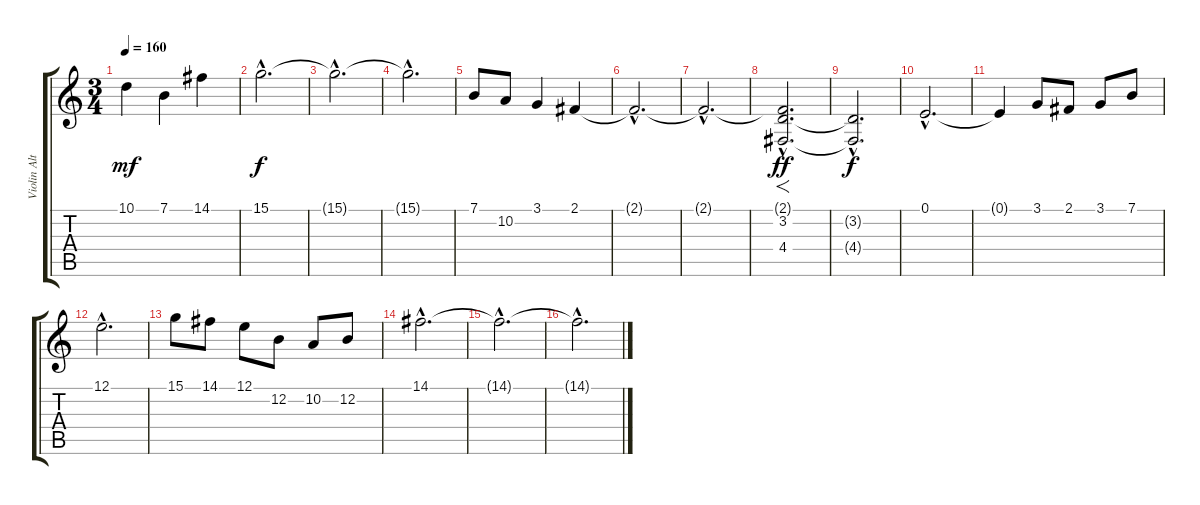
\track ("Violin Alto" "Violin Alt") {instrument violin}
\staff {score tabs}
\tuning (E4 B3 G3 D3 A2 E2) {hide}
\ts (3 4)
\tempo 160
\clef g2
\ks c
10.1.4{dy mf} 7.1.4 14.1.4 |
15.1{hac}.2{d dy f} |
15.1{hac t}.2{d} |
15.1{hac t}.2{d} |
7.1.8 10.2.8 3.1.4 2.1.4 |
2.1{hac t}.2{d} |
2.1{hac t}.2{d} |
(2.1{hac t} 3.2{hac} 4.4{hac}).2{f d dy ff} |
(3.2{hac t} 4.4{hac t}).2{d dy f} |
0.1{hac}.2{d} |
0.1{t}.4 3.1.8 2.1.8 3.1.8 7.1.8 |
12.1{hac}.2{d} |
15.1.8 14.1.8 12.1.8 12.2.8 10.2.8 12.2.8 |
14.1{hac}.2{d} |
14.1{hac t}.2{d} |
14.1{hac t}.2{d}
